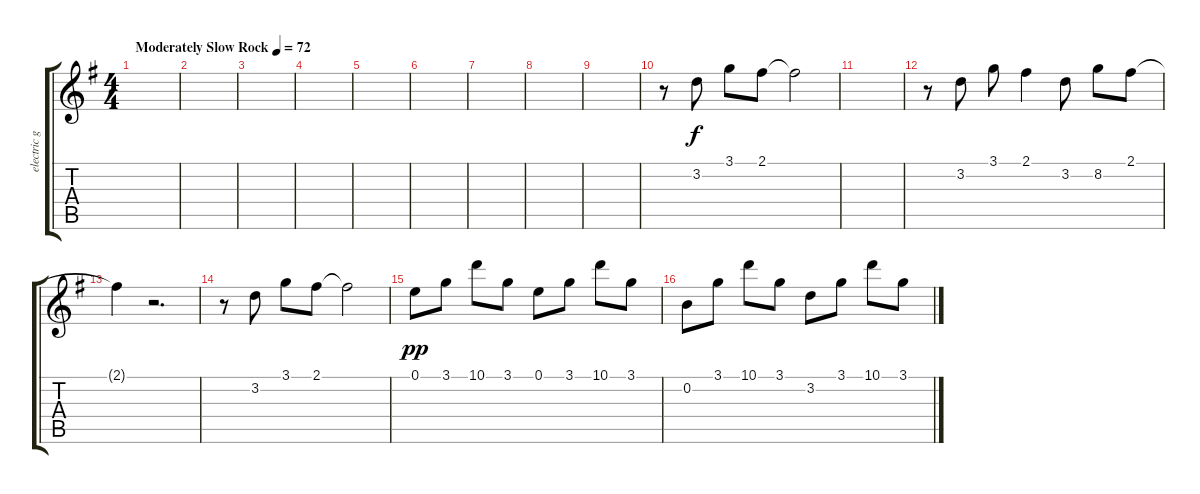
\track ("electric guitar (Kenef)" "electric g") {instrument overdrivenguitar}
\staff {score tabs}
\tuning (E4 B3 G3 D3 A2 E2) {hide}
\ts (4 4)
\tempo (72 "Moderately Slow Rock")
\clef g2
\ks g
|
|
|
|
|
|
|
|
|
r.8 3.2.8 3.1.8 2.1.8 2.1{t}.2 |
|
r.8 3.2.8 3.1.8 2.1.4 3.2.8 8.2.8 2.1.8 |
2.1{t}.4 r.2{d} |
r.8 3.2.8 3.1.8 2.1.8 2.1{t}.2 |
0.1.8{dy pp} 3.1.8 10.1.8 3.1.8 0.1.8 3.1.8 10.1.8 3.1.8 |
0.2.8 3.1.8 10.1.8 3.1.8 3.2.8 3.1.8 10.1.8 3.1.8
